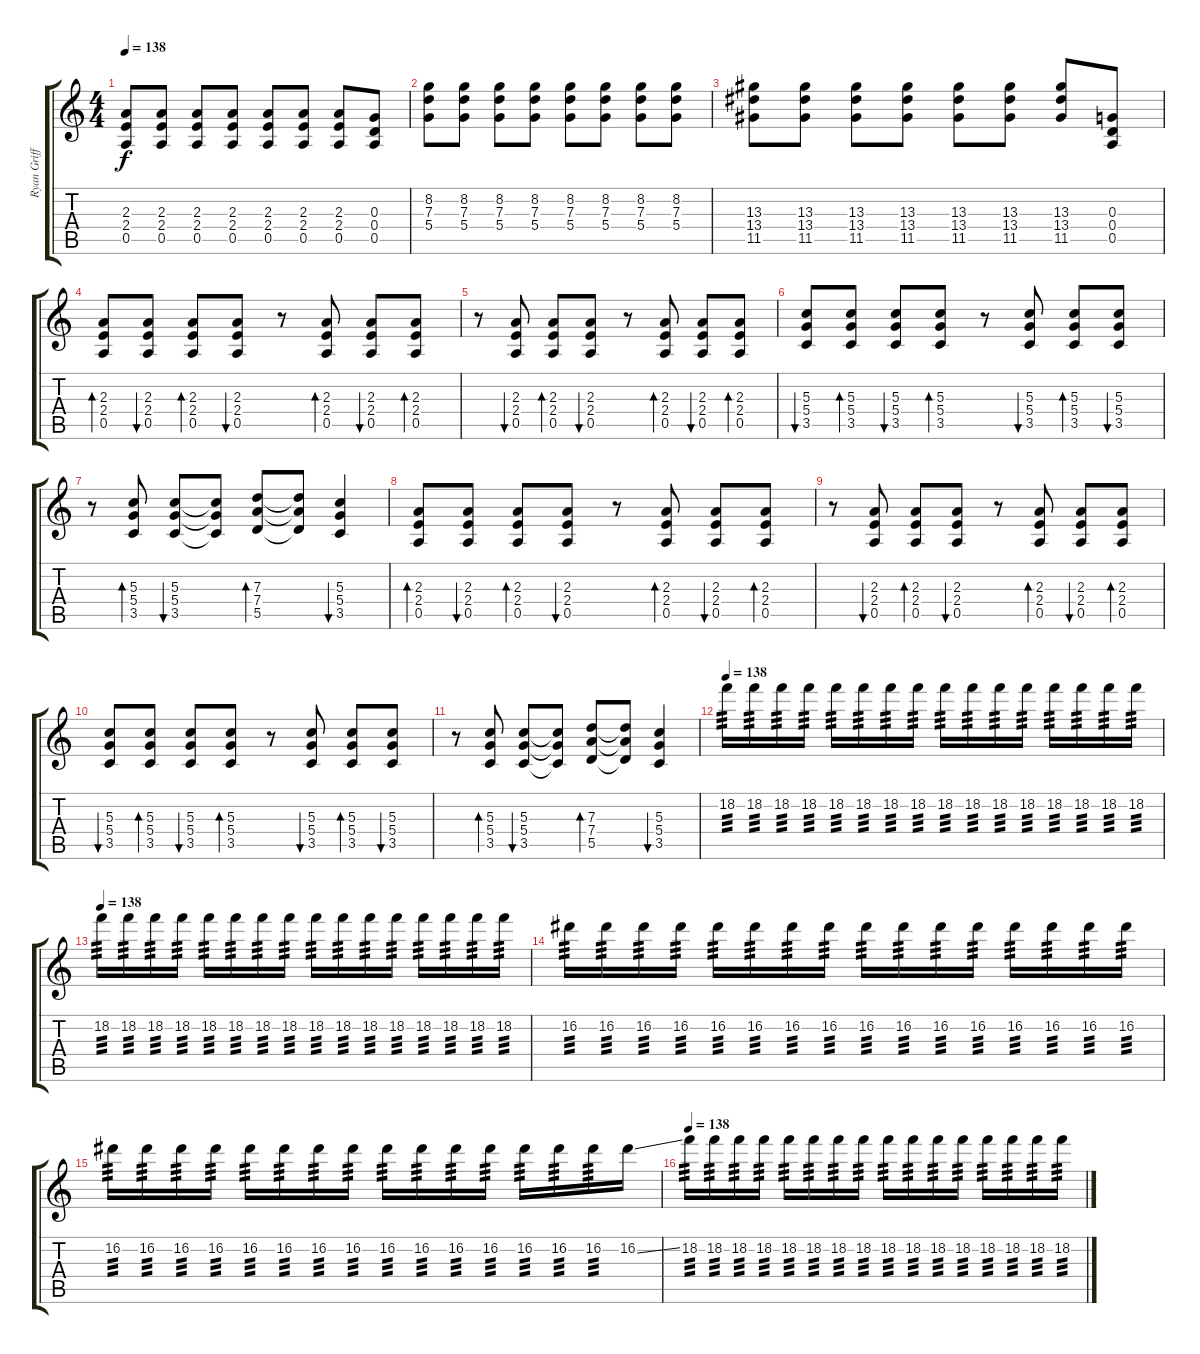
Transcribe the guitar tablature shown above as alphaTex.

\track ("Ryan Griffits" "Ryan Griff") {instrument overdrivenguitar}
\staff {score tabs}
\tuning (E4 B3 G3 D3 A2 E2) {hide}
\ts (4 4)
\tempo 138
\clef g2
\ks c
(2.3 2.4 0.5).8{dy f} (2.3 2.4 0.5).8 (2.3 2.4 0.5).8 (2.3 2.4 0.5).8 (2.3 2.4 0.5).8 (2.3 2.4 0.5).8 (2.3 2.4 0.5).8 (0.3 0.4 0.5).8 |
(8.2 7.3 5.4).8 (8.2 7.3 5.4).8 (8.2 7.3 5.4).8 (8.2 7.3 5.4).8 (8.2 7.3 5.4).8 (8.2 7.3 5.4).8 (8.2 7.3 5.4).8 (8.2 7.3 5.4).8 |
(13.3 13.4 11.5).8 (13.3 13.4 11.5).8 (13.3 13.4 11.5).8 (13.3 13.4 11.5).8 (13.3 13.4 11.5).8 (13.3 13.4 11.5).8 (13.3 13.4 11.5).8 (0.3 0.4 0.5).8 |
(2.3 2.4 0.5).8{bd 60} (2.3 2.4 0.5).8{bu 60} (2.3 2.4 0.5).8{bd 60} (2.3 2.4 0.5).8{bu 60} r.8 (2.3 2.4 0.5).8{bd 60} (2.3 2.4 0.5).8{bu 60} (2.3 2.4 0.5).8{bd 60} |
r.8 (2.3 2.4 0.5).8{bu 60} (2.3 2.4 0.5).8{bd 60} (2.3 2.4 0.5).8{bu 60} r.8 (2.3 2.4 0.5).8{bd 60} (2.3 2.4 0.5).8{bu 60} (2.3 2.4 0.5).8{bd 60} |
(5.3 5.4 3.5).8{bu 60} (5.3 5.4 3.5).8{bd 60} (5.3 5.4 3.5).8{bu 60} (5.3 5.4 3.5).8{bd 60} r.8 (5.3 5.4 3.5).8{bu 60} (5.3 5.4 3.5).8{bd 60} (5.3 5.4 3.5).8{bu 60} |
r.8 (5.3 5.4 3.5).8{bd 60} (5.3 5.4 3.5).8{bu 60} (5.3{t} 5.4{t} 3.5{t}).8 (7.3 7.4 5.5).8{bd 60} (7.3{t} 7.4{t} 5.5{t}).8 (5.3 5.4 3.5).4{bu 60} |
(2.3 2.4 0.5).8{bd 60} (2.3 2.4 0.5).8{bu 60} (2.3 2.4 0.5).8{bd 60} (2.3 2.4 0.5).8{bu 60} r.8 (2.3 2.4 0.5).8{bd 60} (2.3 2.4 0.5).8{bu 60} (2.3 2.4 0.5).8{bd 60} |
r.8 (2.3 2.4 0.5).8{bu 60} (2.3 2.4 0.5).8{bd 60} (2.3 2.4 0.5).8{bu 60} r.8 (2.3 2.4 0.5).8{bd 60} (2.3 2.4 0.5).8{bu 60} (2.3 2.4 0.5).8{bd 60} |
(5.3 5.4 3.5).8{bu 60} (5.3 5.4 3.5).8{bd 60} (5.3 5.4 3.5).8{bu 60} (5.3 5.4 3.5).8{bd 60} r.8 (5.3 5.4 3.5).8{bu 60} (5.3 5.4 3.5).8{bd 60} (5.3 5.4 3.5).8{bu 60} |
r.8 (5.3 5.4 3.5).8{bd 60} (5.3 5.4 3.5).8{bu 60} (5.3{t} 5.4{t} 3.5{t}).8 (7.3 7.4 5.5).8{bd 60} (7.3{t} 7.4{t} 5.5{t}).8 (5.3 5.4 3.5).4{bu 60} |
\tempo 138
18.2.16{tp 3 instrument distortionguitar} 18.2.16{tp 3} 18.2.16{tp 3} 18.2.16{tp 3} 18.2.16{tp 3} 18.2.16{tp 3} 18.2.16{tp 3} 18.2.16{tp 3} 18.2.16{tp 3} 18.2.16{tp 3} 18.2.16{tp 3} 18.2.16{tp 3} 18.2.16{tp 3} 18.2.16{tp 3} 18.2.16{tp 3} 18.2.16{tp 3} |
\tempo 138
18.2.16{tp 3 instrument distortionguitar} 18.2.16{tp 3} 18.2.16{tp 3} 18.2.16{tp 3} 18.2.16{tp 3} 18.2.16{tp 3} 18.2.16{tp 3} 18.2.16{tp 3} 18.2.16{tp 3} 18.2.16{tp 3} 18.2.16{tp 3} 18.2.16{tp 3} 18.2.16{tp 3} 18.2.16{tp 3} 18.2.16{tp 3} 18.2.16{tp 3} |
16.2.16{tp 3} 16.2.16{tp 3} 16.2.16{tp 3} 16.2.16{tp 3} 16.2.16{tp 3} 16.2.16{tp 3} 16.2.16{tp 3} 16.2.16{tp 3} 16.2.16{tp 3} 16.2.16{tp 3} 16.2.16{tp 3} 16.2.16{tp 3} 16.2.16{tp 3} 16.2.16{tp 3} 16.2.16{tp 3} 16.2.16{tp 3} |
16.2.16{tp 3} 16.2.16{tp 3} 16.2.16{tp 3} 16.2.16{tp 3} 16.2.16{tp 3} 16.2.16{tp 3} 16.2.16{tp 3} 16.2.16{tp 3} 16.2.16{tp 3} 16.2.16{tp 3} 16.2.16{tp 3} 16.2.16{tp 3} 16.2.16{tp 3} 16.2.16{tp 3} 16.2.16{tp 3} 16.2{ss}.16 |
\tempo 138
18.2.16{tp 3 instrument distortionguitar} 18.2.16{tp 3} 18.2.16{tp 3} 18.2.16{tp 3} 18.2.16{tp 3} 18.2.16{tp 3} 18.2.16{tp 3} 18.2.16{tp 3} 18.2.16{tp 3} 18.2.16{tp 3} 18.2.16{tp 3} 18.2.16{tp 3} 18.2.16{tp 3} 18.2.16{tp 3} 18.2.16{tp 3} 18.2.16{tp 3}
